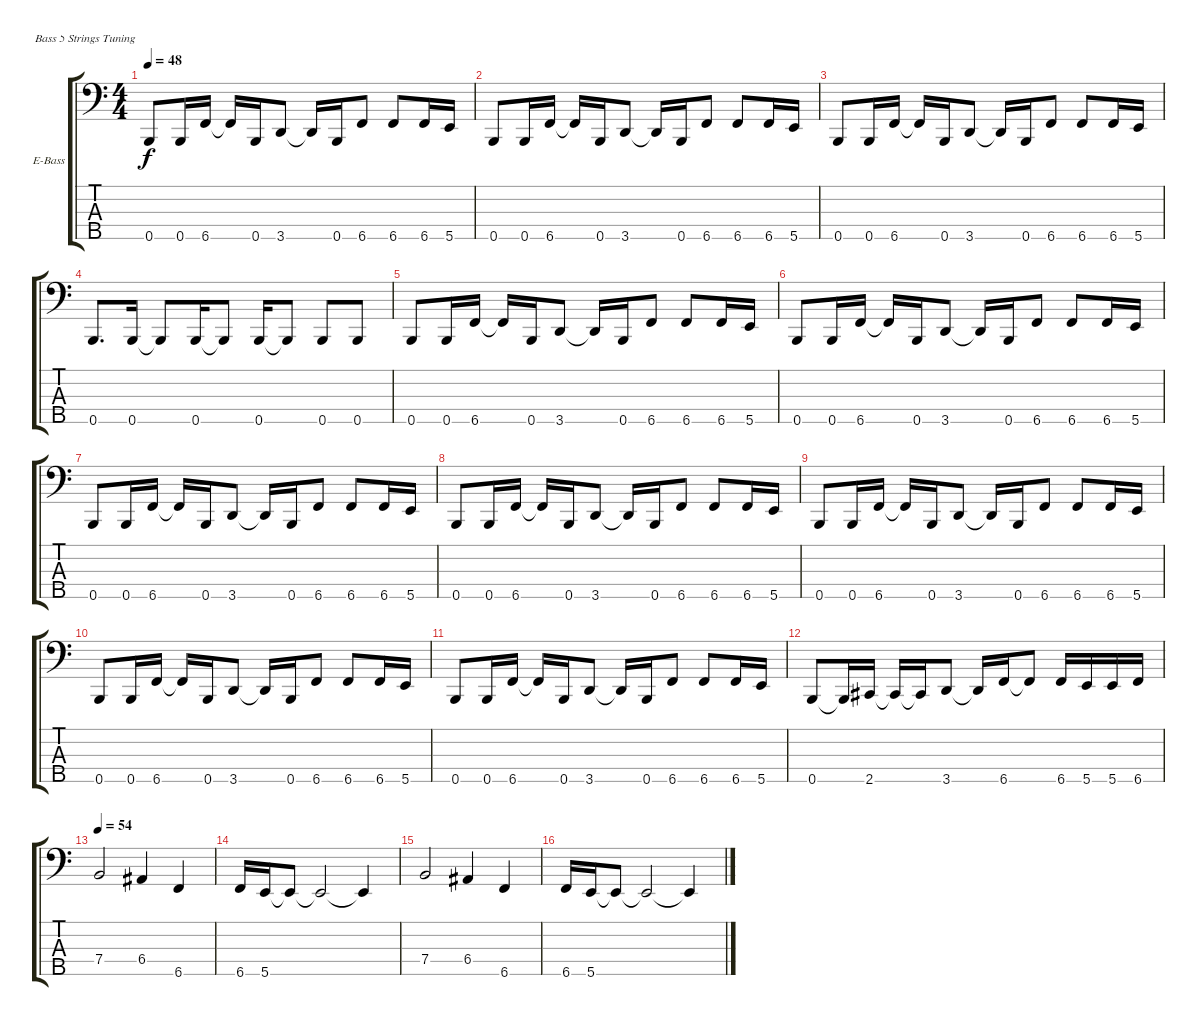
\bracketExtendMode groupsimilarinstruments
\firstSystemTrackNameOrientation horizontal
\otherSystemsTrackNameOrientation horizontal
\track ("Electric Bass" "E-Bass") {instrument electricbassfinger}
\staff {score tabs}
\tuning (G2 D2 A1 E1 B0)
\ts (4 4)
\tempo 48
\clef f4
\ks c
0.5.8{dy f} 0.5.16 6.5.16 6.5{t}.16 0.5.16 3.5.8 3.5{t}.16 0.5.16 6.5.8 6.5.8 6.5.16 5.5.16 |
0.5.8 0.5.16 6.5.16 6.5{t}.16 0.5.16 3.5.8 3.5{t}.16 0.5.16 6.5.8 6.5.8 6.5.16 5.5.16 |
0.5.8 0.5.16 6.5.16 6.5{t}.16 0.5.16 3.5.8 3.5{t}.16 0.5.16 6.5.8 6.5.8 6.5.16 5.5.16 |
0.5.8{d} 0.5.16 0.5{t}.8 0.5.16 0.5{t}.8 0.5.16 0.5{t}.8 0.5.8 0.5.8 |
0.5.8 0.5.16 6.5.16 6.5{t}.16 0.5.16 3.5.8 3.5{t}.16 0.5.16 6.5.8 6.5.8 6.5.16 5.5.16 |
0.5.8 0.5.16 6.5.16 6.5{t}.16 0.5.16 3.5.8 3.5{t}.16 0.5.16 6.5.8 6.5.8 6.5.16 5.5.16 |
0.5.8 0.5.16 6.5.16 6.5{t}.16 0.5.16 3.5.8 3.5{t}.16 0.5.16 6.5.8 6.5.8 6.5.16 5.5.16 |
0.5.8 0.5.16 6.5.16 6.5{t}.16 0.5.16 3.5.8 3.5{t}.16 0.5.16 6.5.8 6.5.8 6.5.16 5.5.16 |
0.5.8 0.5.16 6.5.16 6.5{t}.16 0.5.16 3.5.8 3.5{t}.16 0.5.16 6.5.8 6.5.8 6.5.16 5.5.16 |
0.5.8 0.5.16 6.5.16 6.5{t}.16 0.5.16 3.5.8 3.5{t}.16 0.5.16 6.5.8 6.5.8 6.5.16 5.5.16 |
0.5.8 0.5.16 6.5.16 6.5{t}.16 0.5.16 3.5.8 3.5{t}.16 0.5.16 6.5.8 6.5.8 6.5.16 5.5.16 |
0.5.8 0.5{t}.16 2.5.16 2.5{t}.16 2.5{t}.16 3.5.8 3.5{t}.16 6.5.16 6.5{t}.8 6.5.16 5.5.16 5.5.16 6.5.16 |
\tempo 54
7.4.2 6.4.4 6.5.4 |
6.5.16 5.5.16 5.5{t}.8 5.5{t}.2 5.5{t}.4 |
7.4.2 6.4.4 6.5.4 |
6.5.16 5.5.16 5.5{t}.8 5.5{t}.2 5.5{t}.4
